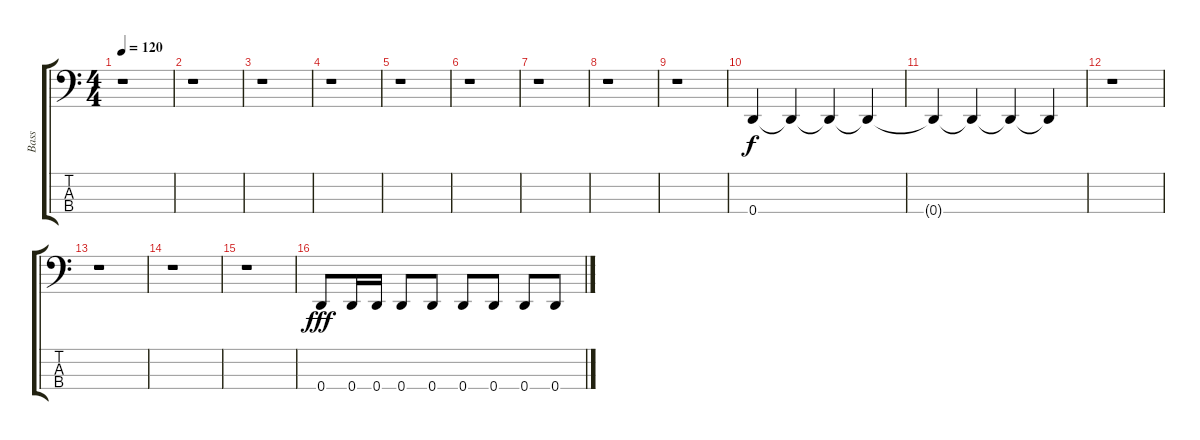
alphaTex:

\track ("Bass" "Bass") {instrument electricbasspick}
\staff {score tabs}
\tuning (G2 D2 A1 D1) {hide}
\ts (4 4)
\tempo 120
\clef f4
\ks c
r.1{dy f} |
r.1 |
r.1 |
r.1 |
r.1 |
r.1 |
r.1 |
r.1 |
r.1 |
0.4.4 0.4{t}.4 0.4{t}.4 0.4{t}.4 |
0.4{t}.4 0.4{t}.4 0.4{t}.4 0.4{t}.4 |
r.1 |
r.1 |
r.1 |
r.1 |
0.4.8{dy fff} 0.4.16 0.4.16 0.4.8 0.4.8 0.4.8 0.4.8 0.4.8 0.4.8
